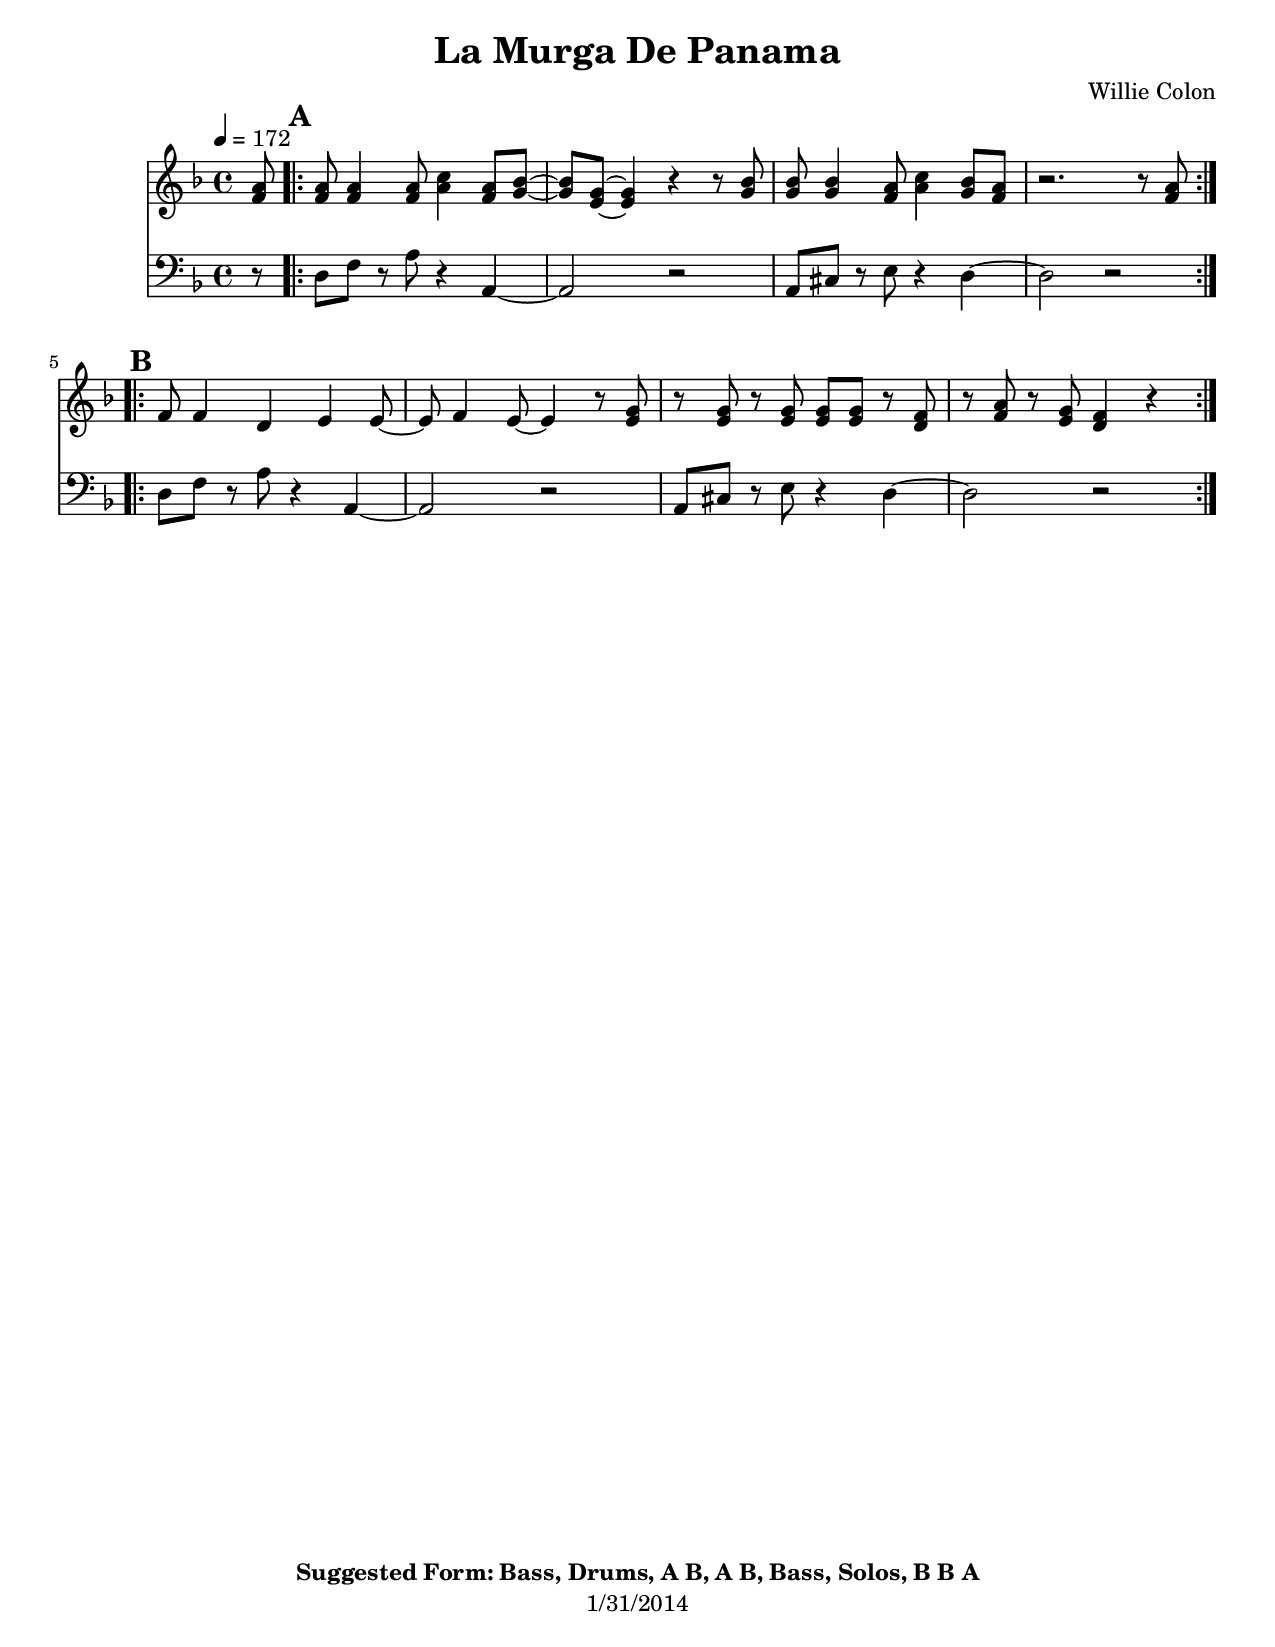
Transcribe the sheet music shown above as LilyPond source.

\version "2.12.3"

\header { 
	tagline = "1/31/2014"
	title = "La Murga De Panama"
	composer = "Willie Colon"

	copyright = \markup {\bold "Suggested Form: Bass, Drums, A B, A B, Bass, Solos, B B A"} %form
	}

%place a mark at bottom right
markdownright = { \once \override Score.RehearsalMark #'break-visibility = #begin-of-line-invisible \once \override Score.RehearsalMark #'self-alignment-X = #RIGHT \once \override Score.RehearsalMark #'direction = #DOWN }


% music pieces
%part: melody
melody = {
	\relative c' { \key d \minor

	\partial 8 <f a>8 |

	\mark \default
	\repeat volta 2 {
		<f a>8 <f a>4 <f a>8 <a c>4 <f a>8 <g bes>~ | <g bes> <e g>~ <e g>4 r r8 <g bes> |
		<g bes> <g bes>4 <f a>8 <a c>4 <g bes>8 <f a> | r2. r8 <f a> | 
		}
	
	\mark \default
	\repeat volta 2 {
		f8 f4 d4 e4 e8~ | e f4 e8~ e4 r8 <e g> | 
		r <e g> r <e g> <e g> <e g> r <d f> | r <f a> r <e g> <d f>4 r |
		}
	}
}

%part: bass
bass = {
	\relative c { \key d \minor

	\partial 8 r8 |
	
	\mark \default
	\repeat volta 2 {
		d8 f r a r4 a,~ | a2 r | a8 cis r e r4 d~ | d2 r |
		}

	\mark \default
	\repeat volta 2 {
		d8 f r a r4 a,~ | a2 r | a8 cis r e r4 d~ |  d2 r | 
		}


	}
}

%part: words
words = \markup { }

%part: changes
changes = \chordmode { }

%%Generated layout
#(set-default-paper-size "letter")
\book {
	\score { <<
			\set Score.markFormatter = #format-mark-box-numbers
			
		\new Staff \with { \consists "Volta_engraver" } {  \set Staff.midiInstrument = #"trumpet" \clef treble
			\tempo  4 = 172 
			\override Score.RehearsalMark #'self-alignment-X = #LEFT
			\melody
		}
		\new Staff \with { \consists "Volta_engraver" } {  \set Staff.midiInstrument = #"tuba" \clef bass
			\override Score.RehearsalMark #'self-alignment-X = #LEFT
			\bass
		}
	>> \layout { \context { \Score \remove "Volta_engraver" } } }  
}